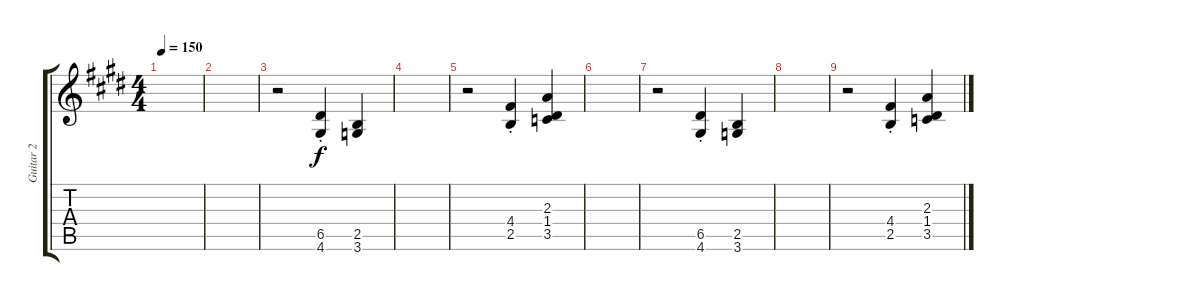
\track ("Guitar 2" "Guitar 2") {instrument distortionguitar}
\staff {score tabs}
\tuning (E4 B3 G3 D3 A2 E2) {hide}
\ts (4 4)
\tempo 150
\clef g2
\ks e
|
|
r.2{volume 7} (6.5{st} 4.6{st}).4 (2.5 3.6).4 |
|
r.2 (4.4{st} 2.5{st}).4 (2.3 1.4 3.5).4 |
|
r.2 (6.5{st} 4.6{st}).4 (2.5 3.6).4 |
|
r.2 (4.4{st} 2.5{st}).4 (2.3 1.4 3.5).4
